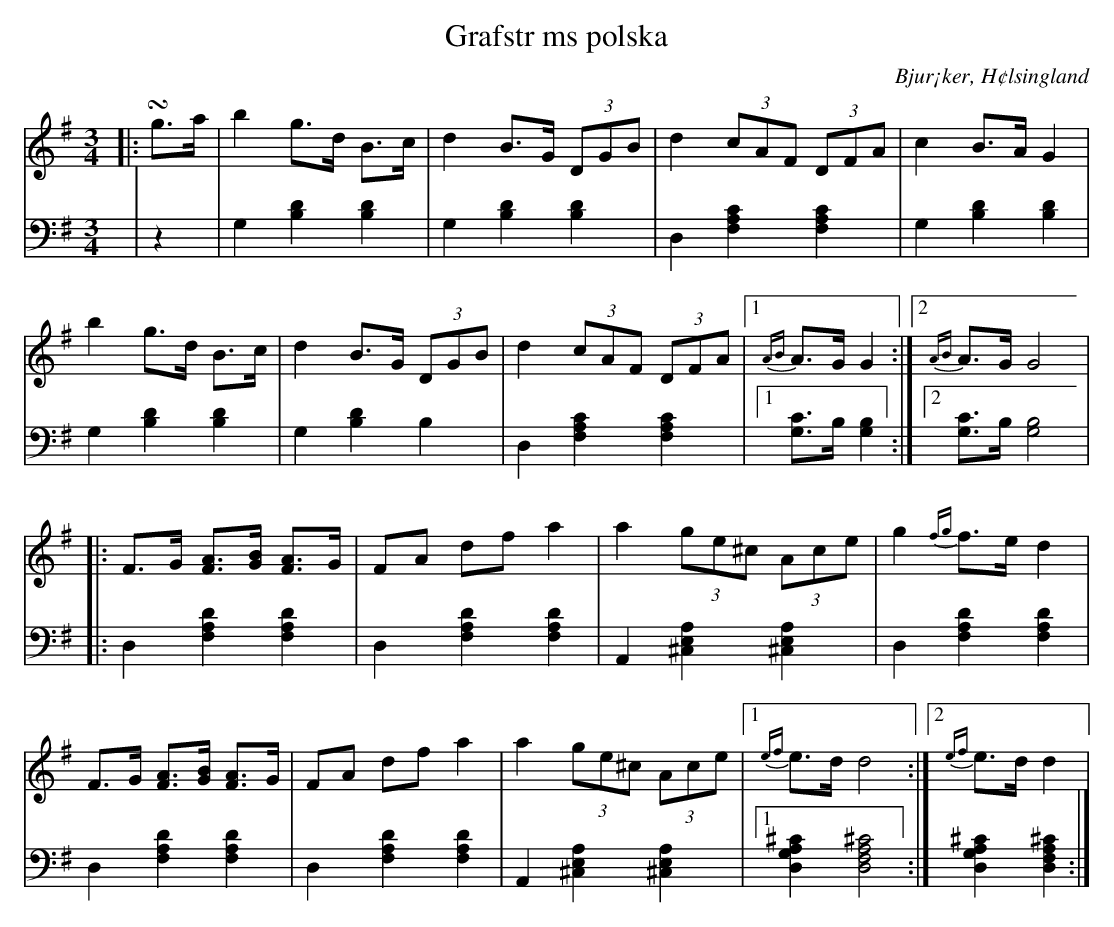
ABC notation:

X:1
T: Grafstr ms polska
O: Bjur¡ker, H¢lsingland
M: 3/4
L: 1/8
K: G
V:1
V:2
V: 1
|:!turn!g>a|b2 g>d B>c|d2 B>G (3DGB|d2 (3cAF (3DFA|c2 B>A G2|
b2 g>d B>c|d2 B>G (3DGB|d2 (3cAF (3DFA|1 {AB}A>G G2:|2 {AB}A>G G4|
|:F>G [FA]>[GB] [FA]>G |FA df a2 |a2 (3ge^c (3Ace |g2 {fg}f>e d2 |
F>G [FA]>[GB] [FA]>G |FA df a2 |a2 (3ge^c (3Ace |1 {ef}e>d d4:|2 {ef}e>d d2|
V:2 clef=bass
 |z2 | G,2 [B,2D2] [B,2D2]| G,2 [B,2D2] [B,2D2]|D,2 [F,2A,2C2] [F,2A,2C2]| G,2 [B,2D2] [B,2D2]|
G,2 [B,2D2] [B,2D2]|G,2 [B,2D2] B,2|D,2 [F,2A,2C2] [F,2A,2C2]|1 [G,C]>B, [G,2B,2]:|2 [G,C]>B, [G,4B,4]|
|:D,2 [F,2A,2D2] [F,2A,2D2]|D,2 [F,2A,2D2] [F,2A,2D2]| A,,2 [^C,2E,2A,2] [^C,2E,2A,2]|D,2 [F,2A,2D2] [F,2A,2D2] |
D,2 [F,2A,2D2] [F,2A,2D2] | D,2 [F,2A,2D2] [F,2A,2D2] | A,,2 [^C,2E,2A,2] [^C,2E,2A,2]|1 [D,2G,2A,2^C2] [D,4F,4A,4^C4]:| 2[D,2G,2A,2^C2] [D,2F,2A,2^C2]:|
